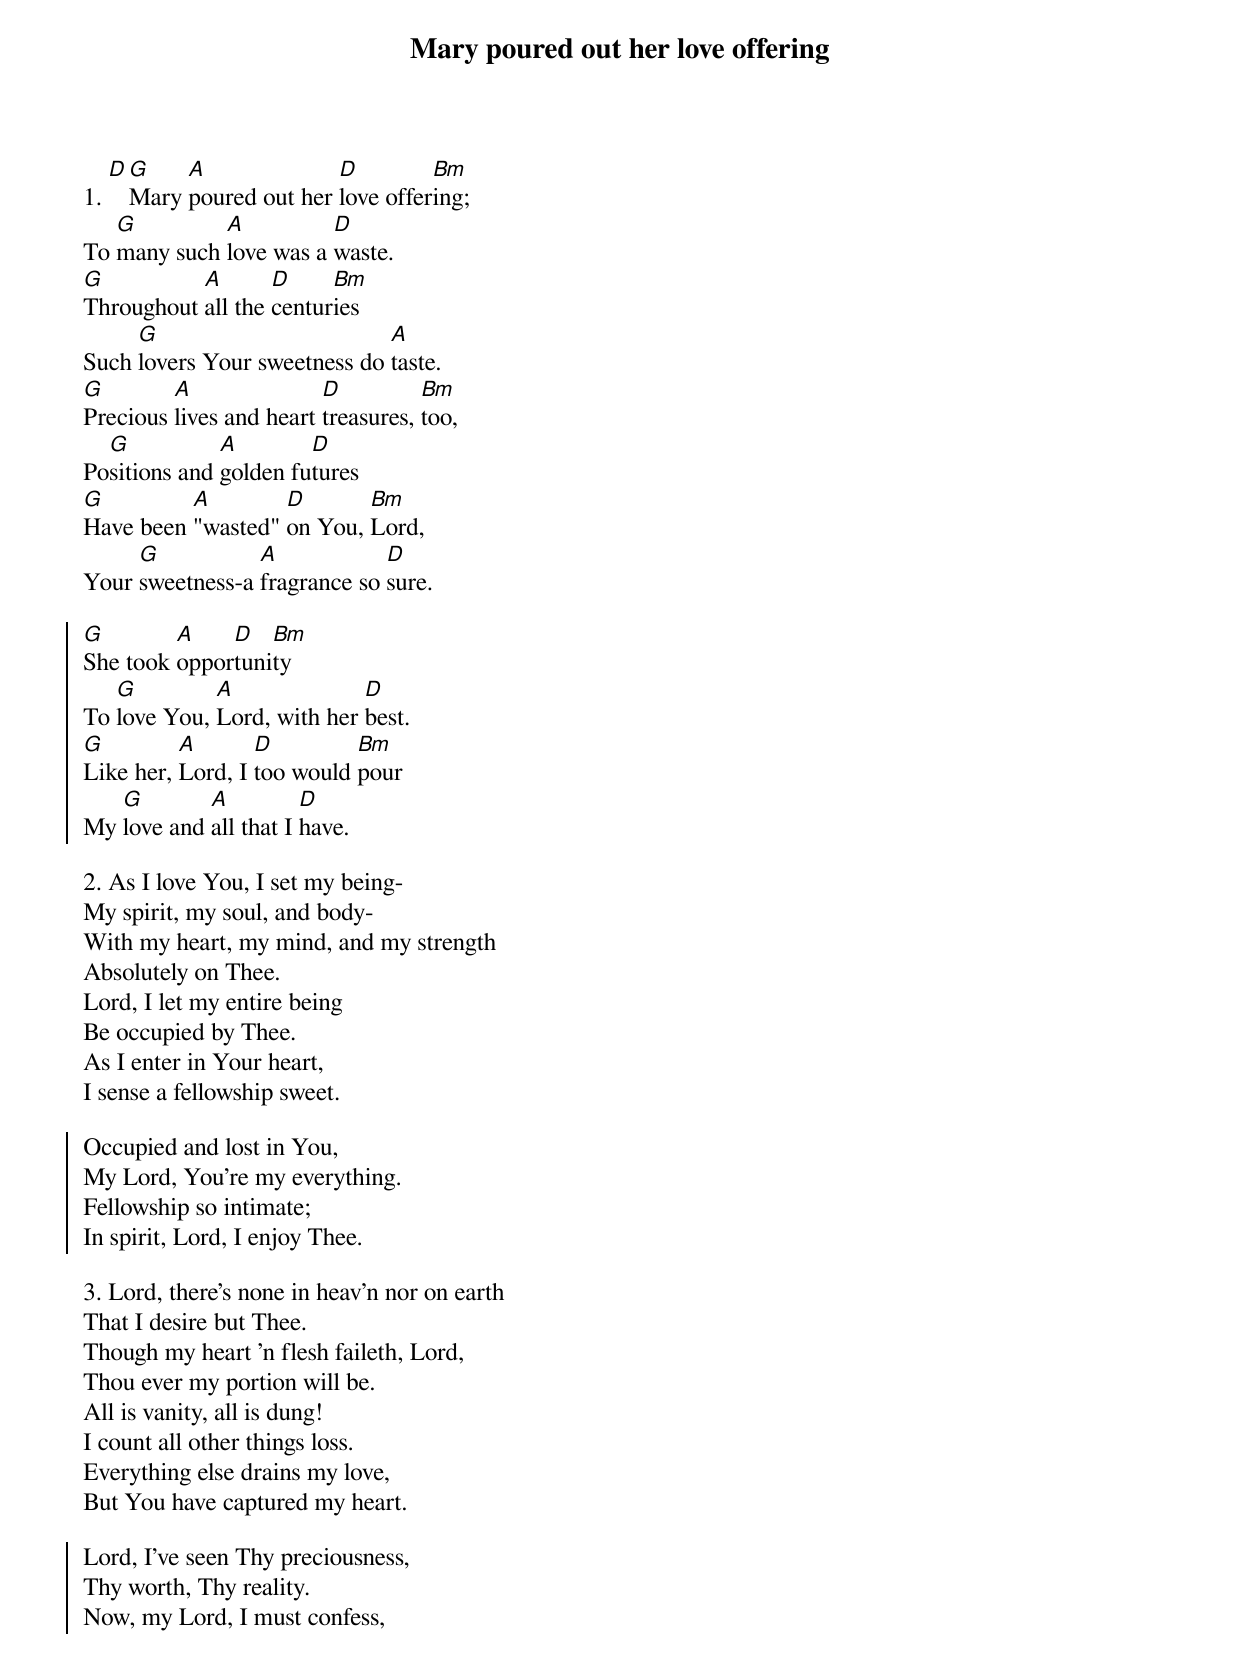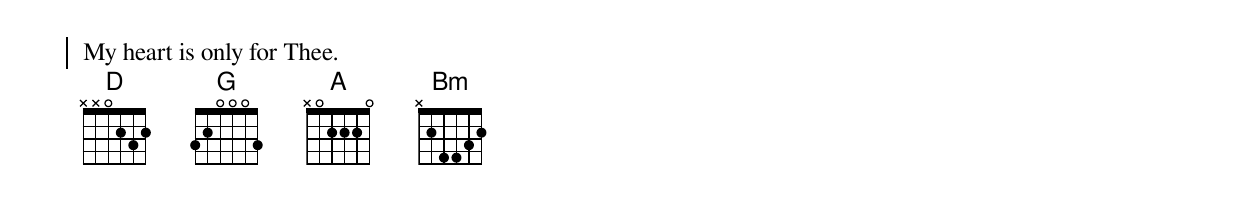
{t:Mary poured out her love offering}

1. [D][G]Mary [A]poured out her [D]love offer[Bm]ing;
To [G]many such [A]love was a [D]waste.
[G]Throughout [A]all the [D]centur[Bm]ies
Such [G]lovers Your sweetness do [A]taste.
[G]Precious [A]lives and heart [D]treasures, [Bm]too,
Po[G]sitions and [A]golden fu[D]tures
[G]Have been [A]"wasted" [D]on You, [Bm]Lord,
Your [G]sweetness-a [A]fragrance so [D]sure.

{soc}
[G]She took [A]oppor[D]tuni[Bm]ty
To [G]love You, [A]Lord, with her [D]best.
[G]Like her, [A]Lord, I [D]too would [Bm]pour
My [G]love and [A]all that I [D]have.
{eoc}

2. As I love You, I set my being-
My spirit, my soul, and body-
With my heart, my mind, and my strength
Absolutely on Thee.
Lord, I let my entire being
Be occupied by Thee.
As I enter in Your heart,
I sense a fellowship sweet.

{soc}
Occupied and lost in You,
My Lord, You're my everything.
Fellowship so intimate;
In spirit, Lord, I enjoy Thee.
{eoc}

3. Lord, there's none in heav'n nor on earth
That I desire but Thee.
Though my heart 'n flesh faileth, Lord,
Thou ever my portion will be.
All is vanity, all is dung!
I count all other things loss.
Everything else drains my love,
But You have captured my heart.

{soc}
Lord, I've seen Thy preciousness,
Thy worth, Thy reality.
Now, my Lord, I must confess,
My heart is only for Thee.
{eoc}
